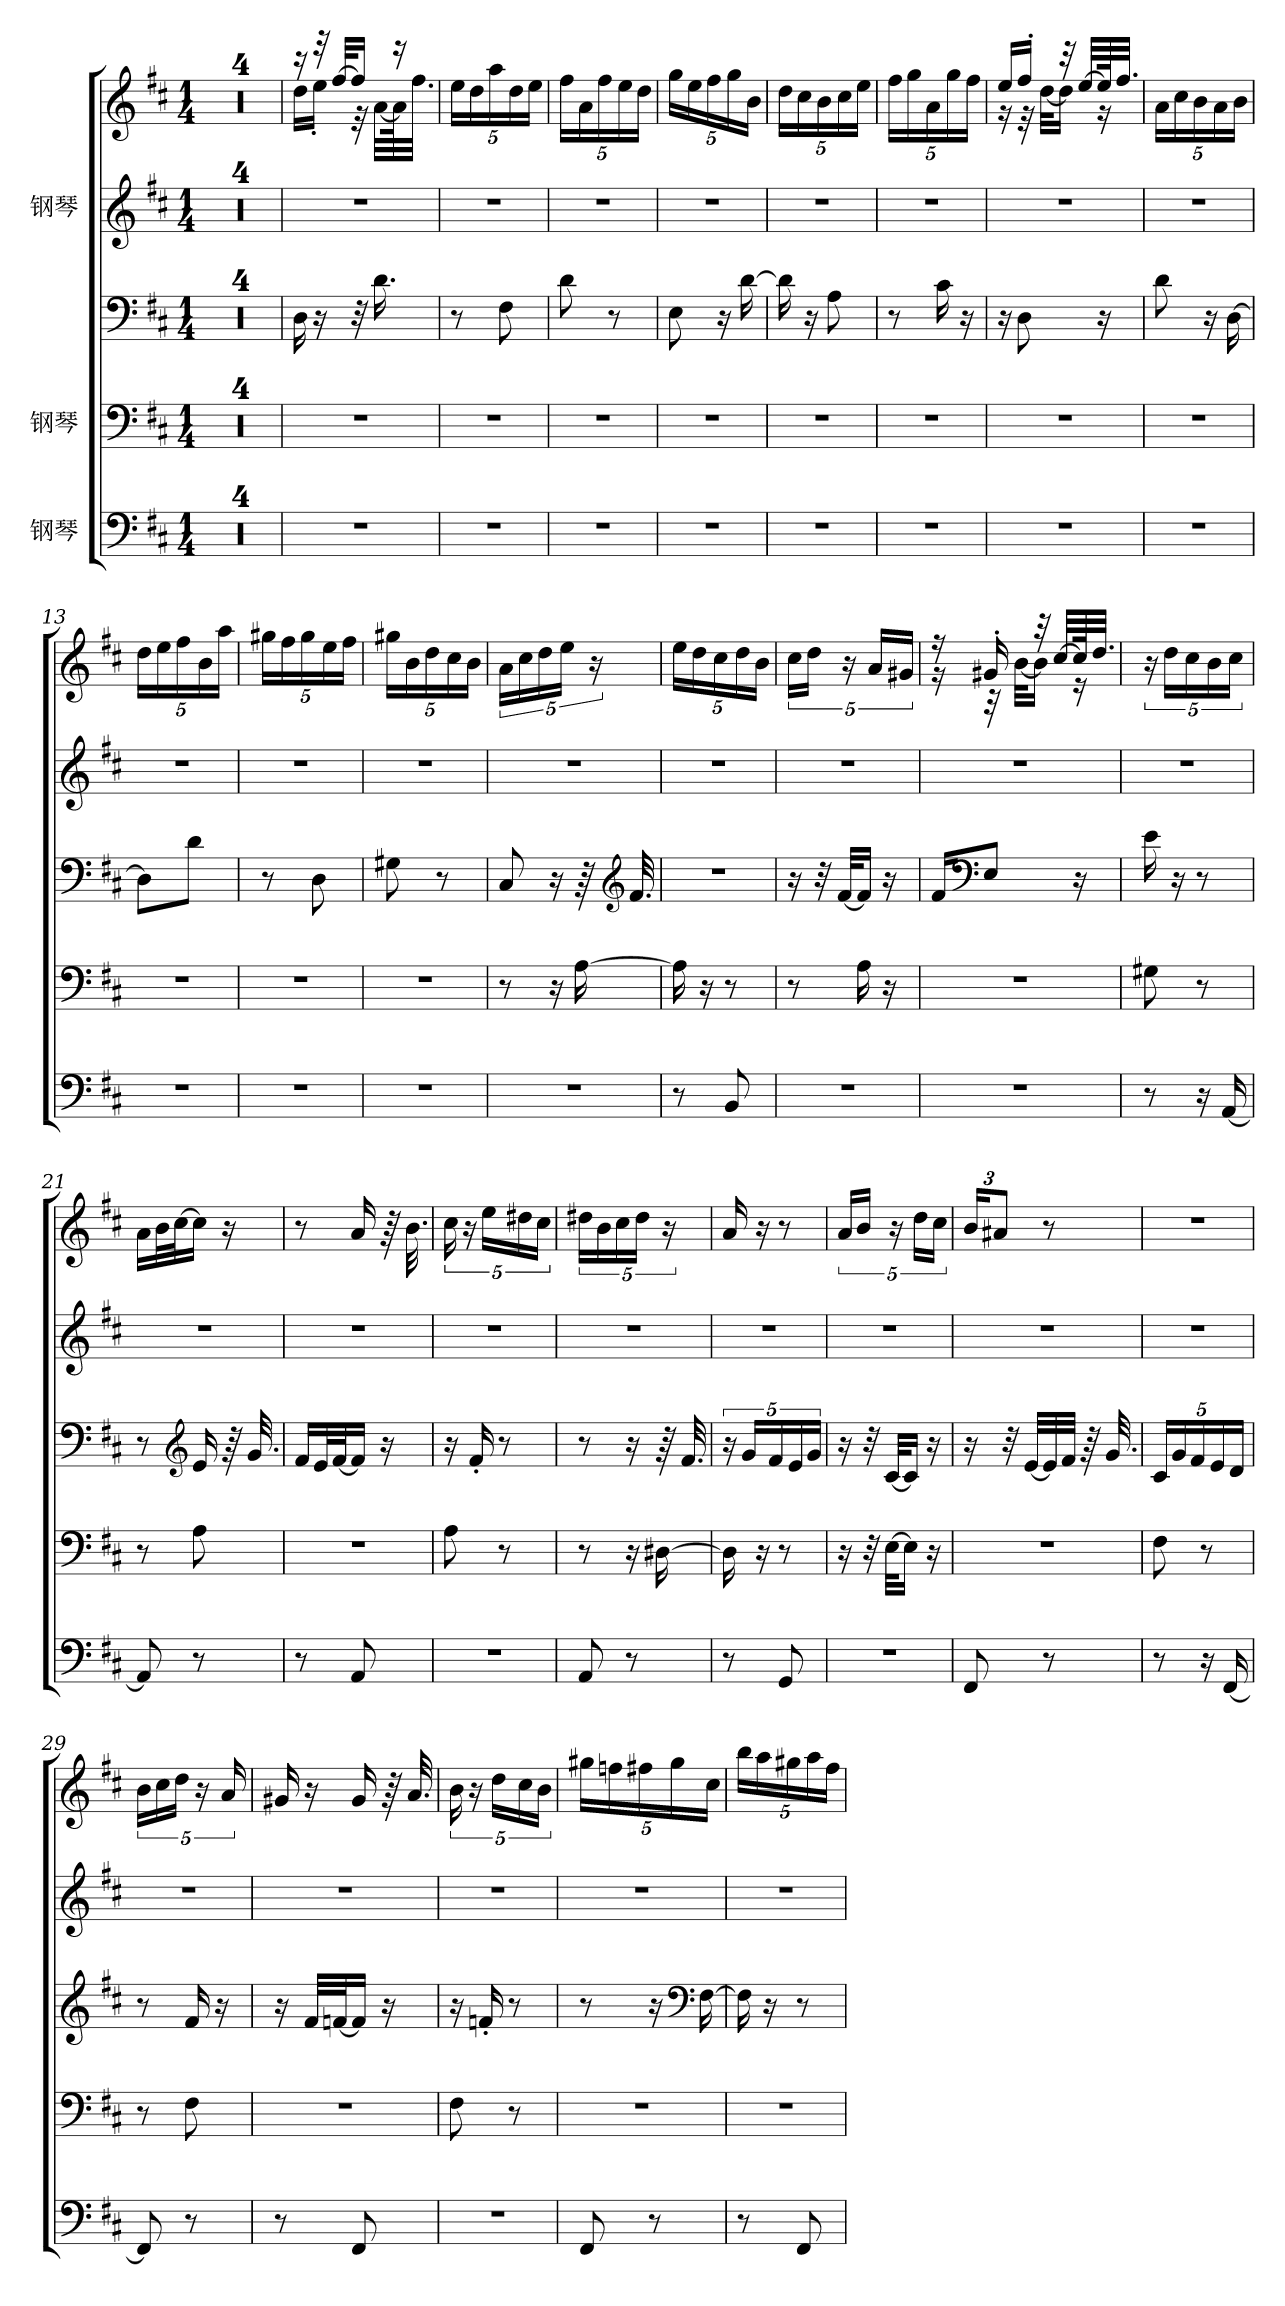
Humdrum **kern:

**kern	**kern	**kern	**kern	**kern
*part3	*part2	*part2	*part1	*part1
*staff5	*staff4	*staff3	*staff2	*staff1
*I"钢琴	*I"钢琴	*	*I"钢琴	*
*clefF4	*clefF4	*clefF4	*clefG2	*clefG2
*k[f#c#]	*k[f#c#]	*k[f#c#]	*k[f#c#]	*k[f#c#]
*M1/4	*M1/4	*M1/4	*M1/4	*M1/4
*MM135	*MM135	*MM135	*MM135	*MM135
=1	=1	=1	=1	=1
4r	4r	4r	4r	4r
=2	=2	=2	=2	=2
4r	4r	4r	4r	4r
=3	=3	=3	=3	=3
4r	4r	4r	4r	4r
=4	=4	=4	=4	=4
4r	4r	4r	4r	4r
=5	=5	=5	=5	=5
*	*	*	*	*^
4r	4r	16D\	4r	16r	16dd\LL
.	.	16r	.	32r	16ee'\JJ
.	.	.	.	[32ff#/KLL	.
.	.	32r	.	16ff#/JJ]	32r
.	.	16.d\	.	.	[32a\LLL
.	.	.	.	16r	64a\K]
.	.	.	.	.	32.ff#\JJJ
*	*	*	*	*v	*v
=6	=6	=6	=6	=6
*	*	*	*	*Xbrackettup
4r	4r	8r	4r	20ee\LL
.	.	.	.	20dd\
.	.	.	.	20aa\
.	.	8F#\	.	.
.	.	.	.	20dd\
.	.	.	.	20ee\JJ
=7	=7	=7	=7	=7
4r	4r	8d\	4r	20ff#\LL
.	.	.	.	20a\
.	.	.	.	20ff#\
.	.	8r	.	.
.	.	.	.	20ee\
.	.	.	.	20dd\JJ
=8	=8	=8	=8	=8
4r	4r	8E\	4r	20gg\LL
.	.	.	.	20ee\
.	.	.	.	20ff#\
.	.	16r	.	.
.	.	.	.	20gg\
.	.	[16d\	.	.
.	.	.	.	20b\JJ
!!LO:LB:g=z
=9	=9	=9	=9	=9
4r	4r	16d\]	4r	20dd\LL
.	.	.	.	20cc#\
.	.	16r	.	.
.	.	.	.	20b\
.	.	8A\	.	.
.	.	.	.	20cc#\
.	.	.	.	20ee\JJ
=10	=10	=10	=10	=10
4r	4r	8r	4r	20ff#\LL
.	.	.	.	20gg\
.	.	.	.	20a\
.	.	16c#\	.	.
.	.	.	.	20gg\
.	.	16r	.	.
.	.	.	.	20ff#\JJ
=11	=11	=11	=11	=11
*	*	*	*	*^
4r	4r	16r	4r	16ee/LL	16r
.	.	8D\	.	16ff#'/JJ	32r
.	.	.	.	.	[32dd\KLL
.	.	.	.	32r	16dd\JJ]
.	.	.	.	[32ee/LLL	.
.	.	16r	.	64ee/K]	16r
.	.	.	.	32.ff#/JJJ	.
*	*	*	*	*v	*v
=12	=12	=12	=12	=12
4r	4r	8d\	4r	20a\LL
.	.	.	.	20cc#\
.	.	.	.	20b\
.	.	16r	.	.
.	.	.	.	20a\
.	.	[16D\	.	.
.	.	.	.	20b\JJ
=13	=13	=13	=13	=13
4r	4r	8D\L]	4r	20dd\LL
.	.	.	.	20ee\
.	.	.	.	20ff#\
.	.	8d\J	.	.
.	.	.	.	20b\
.	.	.	.	20aa\JJ
=14	=14	=14	=14	=14
4r	4r	8r	4r	20gg#X\LL
.	.	.	.	20ff#\
.	.	.	.	20gg#\
.	.	8D\	.	.
.	.	.	.	20ee\
.	.	.	.	20ff#\JJ
!!LO:PB:g=z
=15	=15	=15	=15	=15
4r	4r	8G#X\	4r	20gg#X\LL
.	.	.	.	20b\
.	.	.	.	20dd\
.	.	8r	.	.
.	.	.	.	20cc#\
.	.	.	.	20b\JJ
=16	=16	=16	=16	=16
*	*	*	*	*brackettup
4r	8r	8C#/	4r	20a\LL
.	.	.	.	20cc#\
.	.	.	.	20dd\
.	16r	16r	.	.
.	.	.	.	20ee\JJ
.	[16A\	64r	.	.
.	.	.	.	20r
*	*	*clefG2	*	*
.	.	32.f#/	.	.
=17	=17	=17	=17	=17
*	*	*	*	*Xbrackettup
8r	16A\]	4r	4r	20ee\LL
.	.	.	.	20dd\
.	16r	.	.	.
.	.	.	.	20cc#\
8BB/	8r	.	.	.
.	.	.	.	20dd\
.	.	.	.	20b\JJ
=18	=18	=18	=18	=18
*	*	*	*	*brackettup
4r	8r	16r	4r	20cc#\LL
.	.	.	.	20dd\JJ
.	.	32r	.	.
.	.	[32f#/KLL	.	.
.	.	.	.	20r
.	16A\	16f#/JJ]	.	.
.	.	.	.	20a/LL
.	16r	16r	.	.
.	.	.	.	20g#X/JJ
=19	=19	=19	=19	=19
*	*	*	*	*^
4r	4r	16f#/KL	4r	16r	16r
*	*	*clefF4	*	*	*
.	.	8E/J	.	16g#X'/	32r
.	.	.	.	.	[32b\KLL
.	.	.	.	32r	16b\JJ]
.	.	.	.	[32cc#/LLL	.
.	.	16r	.	64cc#/K]	16r
.	.	.	.	32.dd/JJJ	.
*	*	*	*	*v	*v
!!LO:LB:g=z
=20	=20	=20	=20	=20
8r	8G#X\	16e\	4r	20r
.	.	.	.	20dd\LL
.	.	16r	.	.
.	.	.	.	20cc#\
16r	8r	8r	.	.
.	.	.	.	20b\
[16AA/	.	.	.	.
.	.	.	.	20cc#\JJ
=21	=21	=21	=21	=21
8AA/]	8r	8r	4r	16a\LL
.	.	.	.	32b\L
.	.	.	.	[32cc#\J
*	*	*clefG2	*	*
8r	8A\	16e/	.	16cc#\JJ]
.	.	64r	.	16r
.	.	32.g/	.	.
=22	=22	=22	=22	=22
8r	4r	16f#/LL	4r	8r
.	.	32e/L	.	.
.	.	[32f#/J	.	.
8AA/	.	16f#/JJ]	.	16a/
.	.	16r	.	64r
.	.	.	.	32.b\
=23	=23	=23	=23	=23
4r	8A\	16r	4r	20cc#\
.	.	.	.	20r
.	.	16f#'/	.	.
.	.	.	.	20ee\LL
.	8r	8r	.	.
.	.	.	.	20dd#X\
.	.	.	.	20cc#\JJ
=24	=24	=24	=24	=24
8AA/	8r	8r	4r	20dd#X\LL
.	.	.	.	20b\
.	.	.	.	20cc#\
8r	16r	16r	.	.
.	.	.	.	20dd#\JJ
.	[16D#X\	64r	.	.
.	.	.	.	20r
.	.	32.f#/	.	.
!!LO:PB:g=z
=25	=25	=25	=25	=25
8r	16D#\]	20r	4r	16a/
.	.	20g/LL	.	.
.	16r	.	.	16r
.	.	20f#/	.	.
8GG/	8r	.	.	8r
.	.	20e/	.	.
.	.	20g/JJ	.	.
=26	=26	=26	=26	=26
4r	16r	16r	4r	20a/LL
.	.	.	.	20b/JJ
.	32r	32r	.	.
.	[32E\KLL	[32c#/KLL	.	.
.	.	.	.	20r
.	16E\JJ]	16c#/JJ]	.	.
.	.	.	.	20dd\LL
.	16r	16r	.	.
.	.	.	.	20cc#\JJ
=27	=27	=27	=27	=27
*	*	*	*	*Xbrackettup
8FF#/	4r	16r	4r	24b/KL
.	.	.	.	12a#X/J
.	.	32r	.	.
.	.	[32e/LLL	.	.
8r	.	32e/]	.	8r
.	.	32f#/JJJ	.	.
.	.	64r	.	.
.	.	32.g/	.	.
=28	=28	=28	=28	=28
*	*	*Xbrackettup	*	*
8r	8F#\	20c#/LL	4r	4r
.	.	20g/	.	.
.	.	20f#/	.	.
16r	8r	.	.	.
.	.	20e/	.	.
[16FF#/	.	.	.	.
.	.	20d/JJ	.	.
=29	=29	=29	=29	=29
*	*	*	*	*brackettup
8FF#/]	8r	8r	4r	20b\LL
.	.	.	.	20cc#\
.	.	.	.	20dd\JJ
8r	8F#\	16f#/	.	.
.	.	.	.	20r
.	.	16r	.	.
.	.	.	.	20a/
!!LO:LB:g=z
=30	=30	=30	=30	=30
8r	4r	16r	4r	16g#X/
.	.	32f#/LLL	.	16r
.	.	[32fn/J	.	.
8FF#/	.	16f/JJ]	.	16g#/
.	.	16r	.	64r
.	.	.	.	32.a/
=31	=31	=31	=31	=31
4r	8F#\	16r	4r	20b\
.	.	.	.	20r
.	.	16fn'/	.	.
.	.	.	.	20dd\LL
.	8r	8r	.	.
.	.	.	.	20cc#\
.	.	.	.	20b\JJ
=32	=32	=32	=32	=32
*	*	*	*	*Xbrackettup
8FF#/	4r	8r	4r	20gg#X\LL
.	.	.	.	20ffn\
.	.	.	.	20ff#X\
8r	.	16r	.	.
.	.	.	.	20gg#\
*	*	*clefF4	*	*
.	.	[16F#\	.	.
.	.	.	.	20cc#\JJ
=33	=33	=33	=33	=33
8r	4r	16F#\]	4r	20bb\LL
.	.	.	.	20aa\
.	.	16r	.	.
.	.	.	.	20gg#X\
8FF#/	.	8r	.	.
.	.	.	.	20aa\
.	.	.	.	20ff#\JJ
=	=	=	=	=
*-	*-	*-	*-	*-
